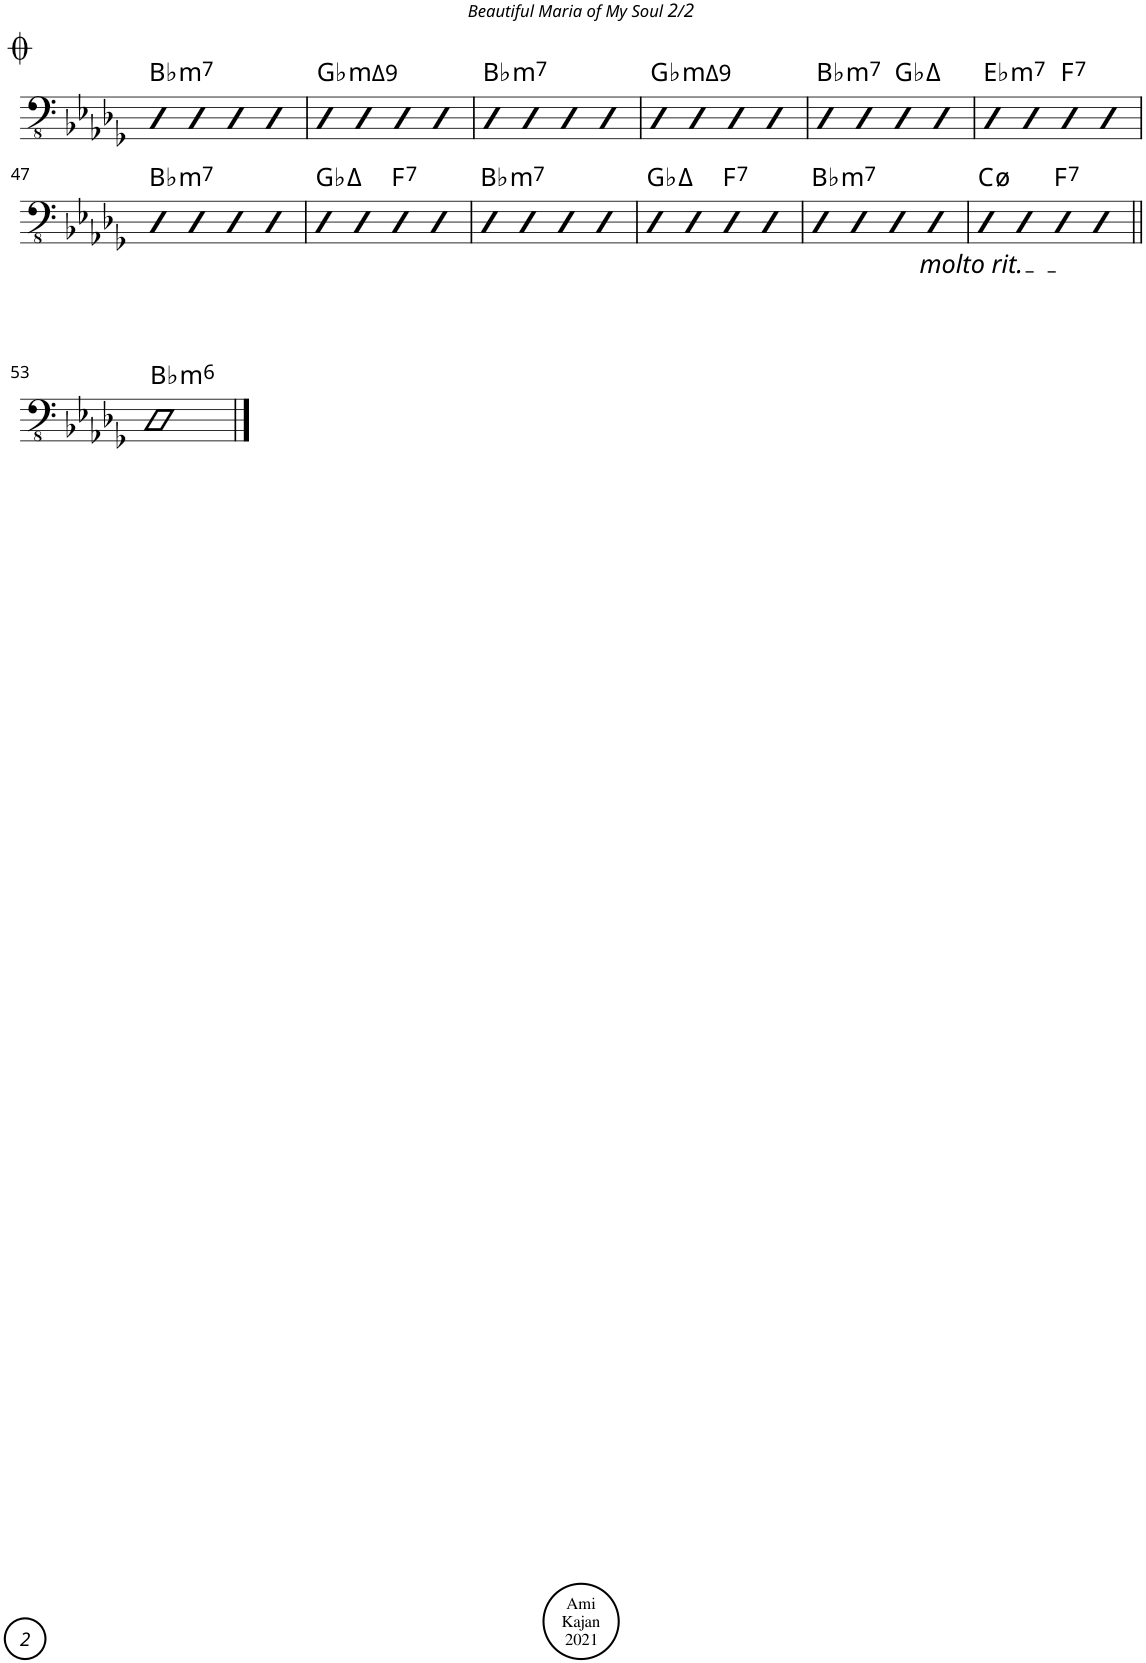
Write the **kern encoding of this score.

**kern	**harte
*part1	*part1
*staff1	*
*I"Acoustic Bass	*
*I'Bass	*
!!LO:PB:g=z
*clefFv4	*
*k[b-e-a-d-g-]	*
*M4/4	*
*met(c)	*
=41	=41
!	!LO:H:kt=m7
4DD-	Bb:min7
4DD-	.
4DD-	.
4DD-	.
=42	=42
!	!LO:H:kt=mt7
4DD-	Gb:minmaj7(9)
4DD-	.
4DD-	.
4DD-	.
=43	=43
!	!LO:H:kt=m7
4DD-	Bb:min7
4DD-	.
4DD-	.
4DD-	.
=44	=44
!	!LO:H:kt=mt7
4DD-	Gb:minmaj7(9)
4DD-	.
4DD-	.
4DD-	.
=45	=45
!	!LO:H:kt=m7
4DD-	Bb:min7
4DD-	.
4DD-	Gb:maj
4DD-	.
=46	=46
!	!LO:H:kt=m7
4DD-	Eb:min7
4DD-	.
!	!LO:H:kt=7
4DD-	F:7
4DD-	.
!!LO:LB:g=z
=47	=47
!	!LO:H:kt=m7
4DD-	Bb:min7
4DD-	.
4DD-	.
4DD-	.
=48	=48
4DD-	Gb:maj
4DD-	.
!	!LO:H:kt=7
4DD-	F:7
4DD-	.
=49	=49
!	!LO:H:kt=m7
4DD-	Bb:min7
4DD-	.
4DD-	.
4DD-	.
=50	=50
4DD-	Gb:maj
4DD-	.
!	!LO:H:kt=7
4DD-	F:7
4DD-	.
=51	=51
!	!LO:H:kt=m7
4DD-	Bb:min7
4DD-	.
4DD-	.
!LO:TX:b:i:t=molto rit.	!
4DD-	.
=52	=52
4DD-	C:hdim7
4DD-	.
!	!LO:H:kt=7
4DD-	F:7
4DD-	.
!!LO:LB:g=z
=53||	=53||
!	!LO:H:kt=m6
1DD-	Bb:min6
==	==
*-	*-
